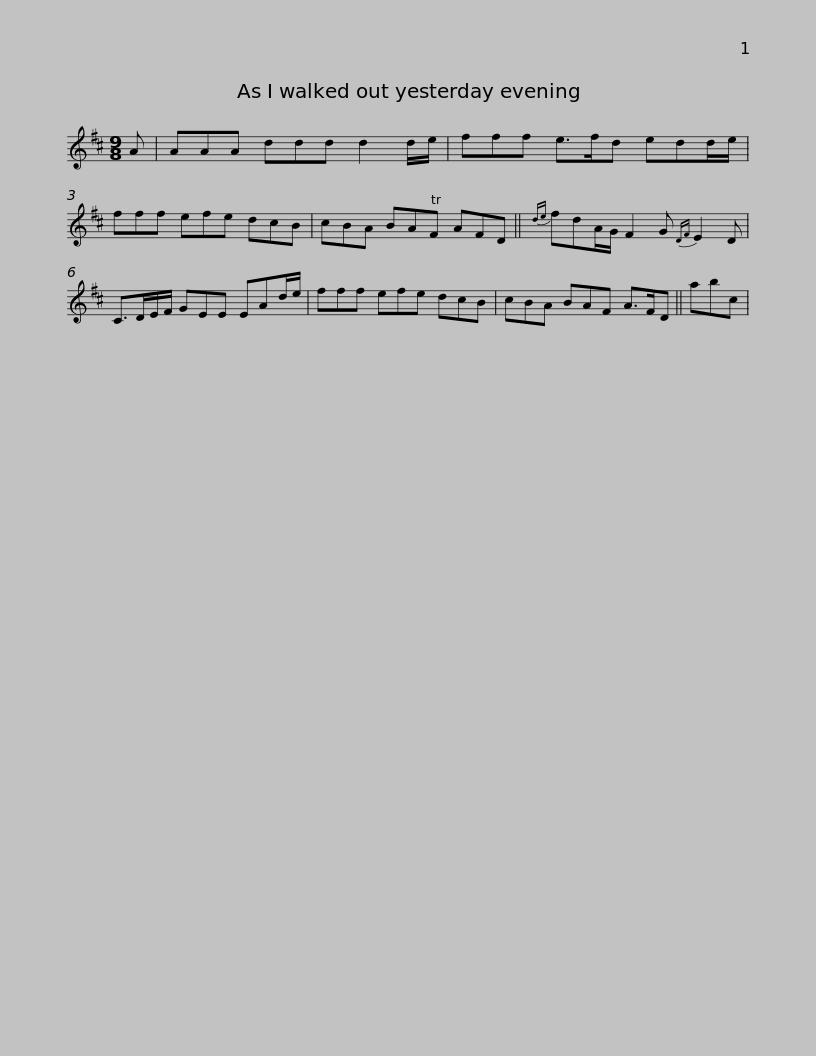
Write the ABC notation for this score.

X:1
L:1/8
M:9/8
I:linebreak $
K:D
V:1 treble
V:1
 A | AAA ddd d2 d/e/ | fff e>fd edd/e/ | fff efe dcB | cBA BAF AFD ||$ %5
{de} fdA/G/ F2 G{DF} E2 D | C>DE/F/ GEE EAd/e/ | fff efe dcB | cBA BAF A>FD || abc | %10
